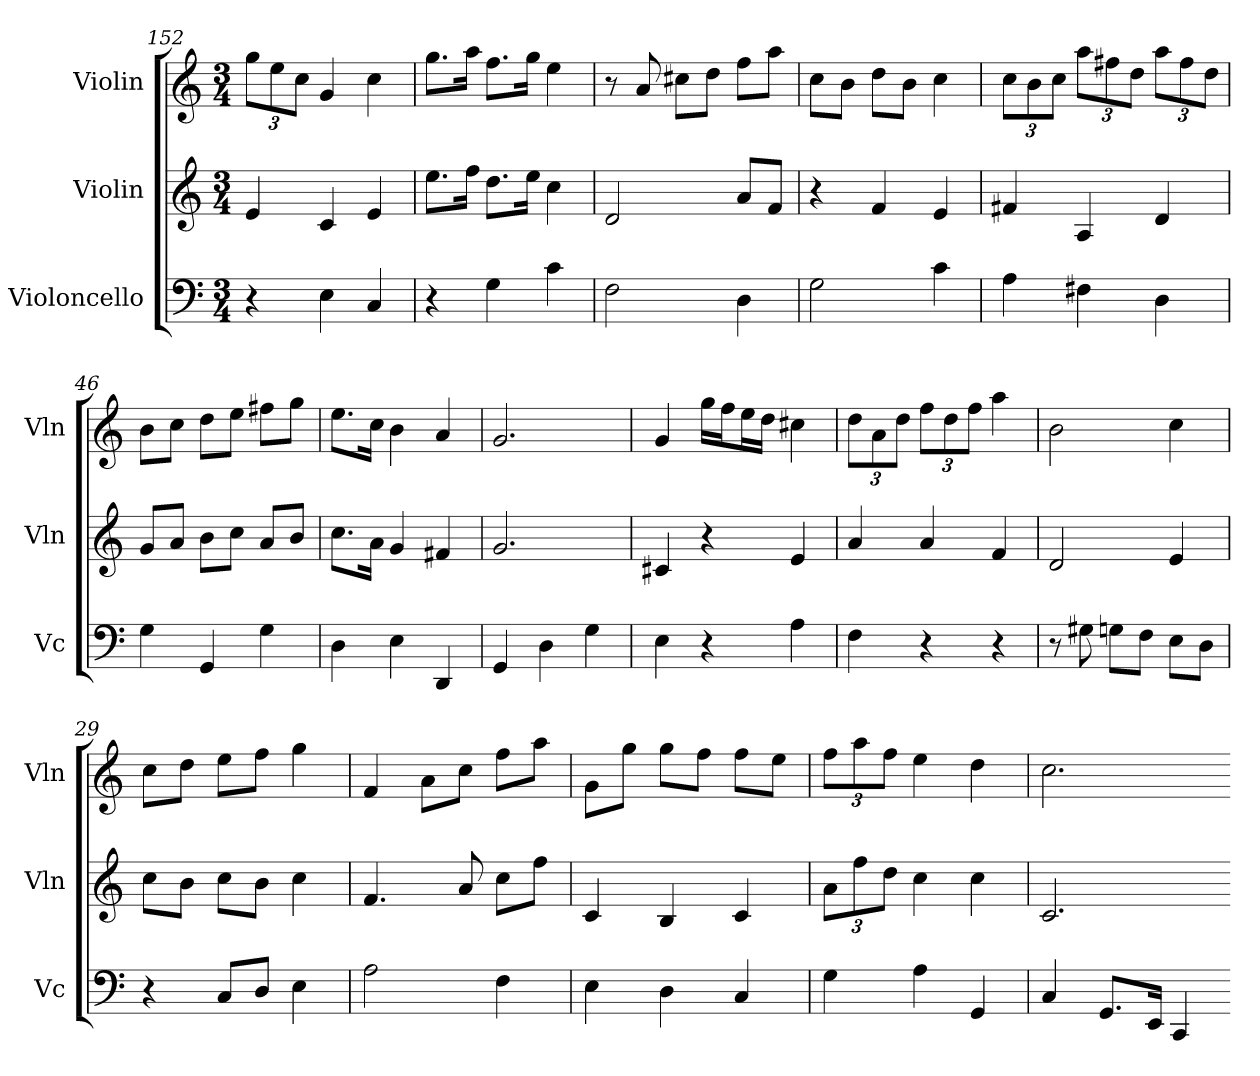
**kern	**kern	**kern
*part3	*part2	*part1
*staff3	*staff2	*staff1
*I"Violoncello	*I"Violin	*I"Violin
*I'Vc	*I'Vln	*I'Vln
*k[]	*k[]	*k[]
*M3/4	*M3/4	*M3/4
*MM120	*MM120	*MM120
=152	=152	=152
4r	4e	12ggL
.	.	12ee
.	.	12ccJ
4E	4c	4g
4C	4e	4cc
=84	=84	=84
4r	8.eeL	8.ggL
.	16ffJk	16aaJk
4G	8.ddL	8.ffL
.	16eeJk	16ggJk
4c	4cc	4ee
=128	=128	=128
2F	2d	8r
.	.	8a
.	.	8cc#XL
.	.	8ddJ
4D	8aL	8ffL
.	8fJ	8aaJ
=53	=53	=53
2G	4r	8ccL
.	.	8bJ
.	4f	8ddL
.	.	8bJ
4c	4e	4cc
=161	=161	=161
4A	4f#X	12ccL
.	.	12b
.	.	12ccJ
4F#X	4A	12aaL
.	.	12ff#X
.	.	12ddJ
4D	4d	12aaL
.	.	12ff#
.	.	12ddJ
=46	=46	=46
4G	8gL	8bL
.	8aJ	8ccJ
4GG	8bL	8ddL
.	8ccJ	8eeJ
4G	8aL	8ff#XL
.	8bJ	8ggJ
=36	=36	=36
4D	8.ccL	8.eeL
.	16aJk	16ccJk
4E	4g	4b
4DD	4f#X	4a
=81	=81	=81
4GG	2.g	2.g
4D	.	.
4G	.	.
=25	=25	=25
4E	4c#X	4g
4r	4r	16ggLL
.	.	16ffJ
.	.	16eeL
.	.	16ddJJ
4A	4e	4cc#X
=143	=143	=143
4F	4a	12ddL
.	.	12a
.	.	12ddJ
4r	4a	12ffL
.	.	12dd
.	.	12ffJ
4r	4f	4aa
=31	=31	=31
8r	2d	2b
8G#X	.	.
8GnL	.	.
8FJ	.	.
8EL	4e	4cc
8DJ	.	.
=29	=29	=29
4r	8ccL	8ccL
.	8bJ	8ddJ
8CL	8ccL	8eeL
8DJ	8bJ	8ffJ
4E	4cc	4gg
=73	=73	=73
2A	4.f	4f
.	.	8aL
.	8a	8ccJ
4F	8ccL	8ffL
.	8ffJ	8aaJ
=59	=59	=59
4E	4c	8gL
.	.	8ggJ
4D	4B	8ggL
.	.	8ffJ
4C	4c	8ffL
.	.	8eeJ
=116	=116	=116
4G	12aL	12ffL
.	12ff	12aa
.	12ddJ	12ffJ
4A	4cc	4ee
4GG	4cc	4dd
=151	=151	=151
4C	2.c	2.cc
8.GGL	.	.
16EEJk	.	.
4CC	.	.
=-	=-	=-
*-	*-	*-
